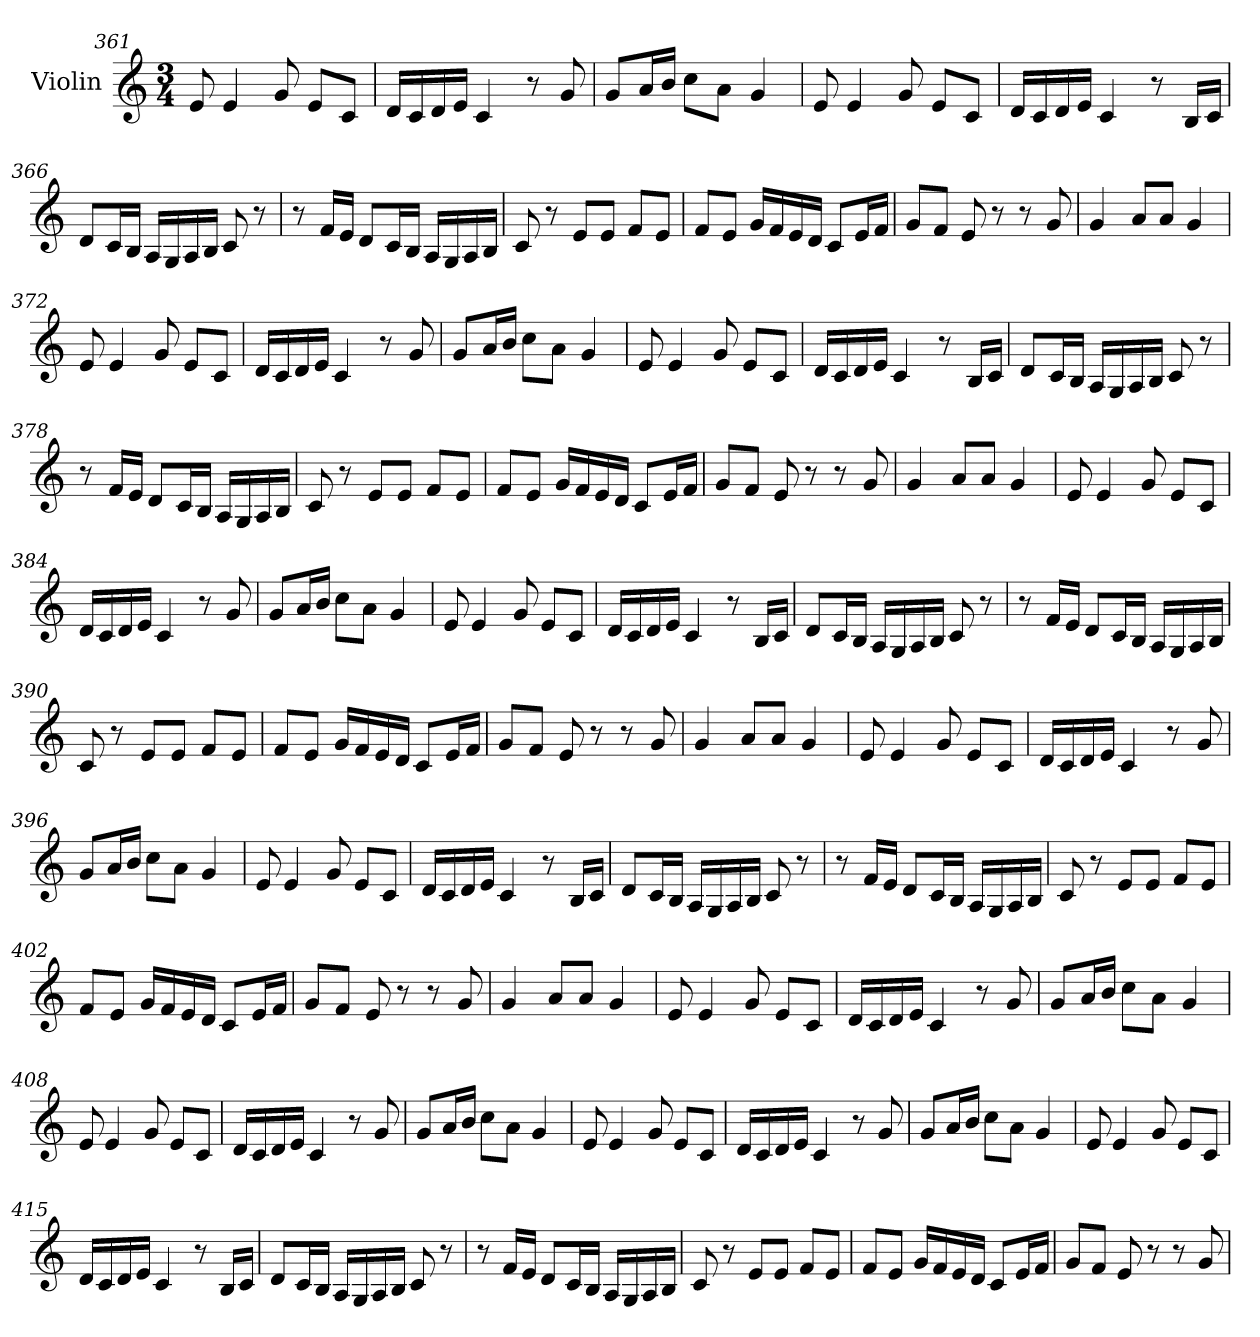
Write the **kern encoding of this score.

**kern
*part1
*staff1
*I"Violin
!!LO:PB:g=z
*clefG2
*k[]
*C:
*M3/4
=361
8e/
4e/
8g/
8e/L
8c/J
=362
16d/LL
16c/
16d/
16e/JJ
4c/
8r
8g/
=363
8g/L
16a/L
16b/JJ
8cc\L
8a\J
4g/
=364
8e/
4e/
8g/
8e/L
8c/J
!!LO:PB:g=z
=365
16d/LL
16c/
16d/
16e/JJ
4c/
8r
16B/LL
16c/JJ
!!LO:PB:g=z
=366
8d/L
16c/L
16B/JJ
16A/LL
16G/
16A/
16B/JJ
8c/
8r
=367
8r
16f/LL
16e/JJ
8d/L
16c/L
16B/JJ
16A/LL
16G/
16A/
16B/JJ
=368
8c/
8r
8e/L
8e/J
8f/L
8e/J
!!LO:PB:g=z
=369
8f/L
8e/J
16g/LL
16f/
16e/
16d/JJ
8c/L
16e/L
16f/JJ
!!LO:PB:g=z
=370
8g/L
8f/J
8e/
8r
8r
8g/
=371
4g/
8a/L
8a/J
4g/
=372
8e/
4e/
8g/
8e/L
8c/J
=373
16d/LL
16c/
16d/
16e/JJ
4c/
8r
8g/
!!LO:PB:g=z
=374
8g/L
16a/L
16b/JJ
8cc\L
8a\J
4g/
=375
8e/
4e/
8g/
8e/L
8c/J
!!LO:PB:g=z
=376
16d/LL
16c/
16d/
16e/JJ
4c/
8r
16B/LL
16c/JJ
=377
8d/L
16c/L
16B/JJ
16A/LL
16G/
16A/
16B/JJ
8c/
8r
=378
8r
16f/LL
16e/JJ
8d/L
16c/L
16B/JJ
16A/LL
16G/
16A/
16B/JJ
!!LO:PB:g=z
=379
8c/
8r
8e/L
8e/J
8f/L
8e/J
!!LO:PB:g=z
=380
8f/L
8e/J
16g/LL
16f/
16e/
16d/JJ
8c/L
16e/L
16f/JJ
=381
8g/L
8f/J
8e/
8r
8r
8g/
=382
4g/
8a/L
8a/J
4g/
=383
8e/
4e/
8g/
8e/L
8c/J
!!LO:PB:g=z
=384
16d/LL
16c/
16d/
16e/JJ
4c/
8r
8g/
!!LO:PB:g=z
=385
8g/L
16a/L
16b/JJ
8cc\L
8a\J
4g/
=386
8e/
4e/
8g/
8e/L
8c/J
=387
16d/LL
16c/
16d/
16e/JJ
4c/
8r
16B/LL
16c/JJ
!!LO:PB:g=z
=388
8d/L
16c/L
16B/JJ
16A/LL
16G/
16A/
16B/JJ
8c/
8r
=389
8r
16f/LL
16e/JJ
8d/L
16c/L
16B/JJ
16A/LL
16G/
16A/
16B/JJ
=390
8c/
8r
8e/L
8e/J
8f/L
8e/J
=391
8f/L
8e/J
16g/LL
16f/
16e/
16d/JJ
8c/L
16e/L
16f/JJ
!!LO:PB:g=z
=392
8g/L
8f/J
8e/
8r
8r
8g/
=393
4g/
8a/L
8a/J
4g/
!!LO:PB:g=z
=394
8e/
4e/
8g/
8e/L
8c/J
=395
16d/LL
16c/
16d/
16e/JJ
4c/
8r
8g/
=396
8g/L
16a/L
16b/JJ
8cc\L
8a\J
4g/
=397
8e/
4e/
8g/
8e/L
8c/J
!!LO:PB:g=z
=398
16d/LL
16c/
16d/
16e/JJ
4c/
8r
16B/LL
16c/JJ
!!LO:PB:g=z
=399
8d/L
16c/L
16B/JJ
16A/LL
16G/
16A/
16B/JJ
8c/
8r
=400
8r
16f/LL
16e/JJ
8d/L
16c/L
16B/JJ
16A/LL
16G/
16A/
16B/JJ
=401
8c/
8r
8e/L
8e/J
8f/L
8e/J
!!LO:PB:g=z
=402
8f/L
8e/J
16g/LL
16f/
16e/
16d/JJ
8c/L
16e/L
16f/JJ
!!LO:PB:g=z
=403
8g/L
8f/J
8e/
8r
8r
8g/
=404
4g/
8a/L
8a/J
4g/
=405
8e/
4e/
8g/
8e/L
8c/J
=406
16d/LL
16c/
16d/
16e/JJ
4c/
8r
8g/
!!LO:PB:g=z
=407
8g/L
16a/L
16b/JJ
8cc\L
8a\J
4g/
=408
8e/
4e/
8g/
8e/L
8c/J
!!LO:PB:g=z
=409
16d/LL
16c/
16d/
16e/JJ
4c/
8r
8g/
=410
8g/L
16a/L
16b/JJ
8cc\L
8a\J
4g/
=411
8e/
4e/
8g/
8e/L
8c/J
=412
16d/LL
16c/
16d/
16e/JJ
4c/
8r
8g/
!!LO:PB:g=z
=413
8g/L
16a/L
16b/JJ
8cc\L
8a\J
4g/
!!LO:PB:g=z
=414
8e/
4e/
8g/
8e/L
8c/J
=415
16d/LL
16c/
16d/
16e/JJ
4c/
8r
16B/LL
16c/JJ
=416
8d/L
16c/L
16B/JJ
16A/LL
16G/
16A/
16B/JJ
8c/
8r
!!LO:PB:g=z
=417
8r
16f/LL
16e/JJ
8d/L
16c/L
16B/JJ
16A/LL
16G/
16A/
16B/JJ
!!LO:PB:g=z
=418
8c/
8r
8e/L
8e/J
8f/L
8e/J
=419
8f/L
8e/J
16g/LL
16f/
16e/
16d/JJ
8c/L
16e/L
16f/JJ
=420
8g/L
8f/J
8e/
8r
8r
8g/
=
*-
